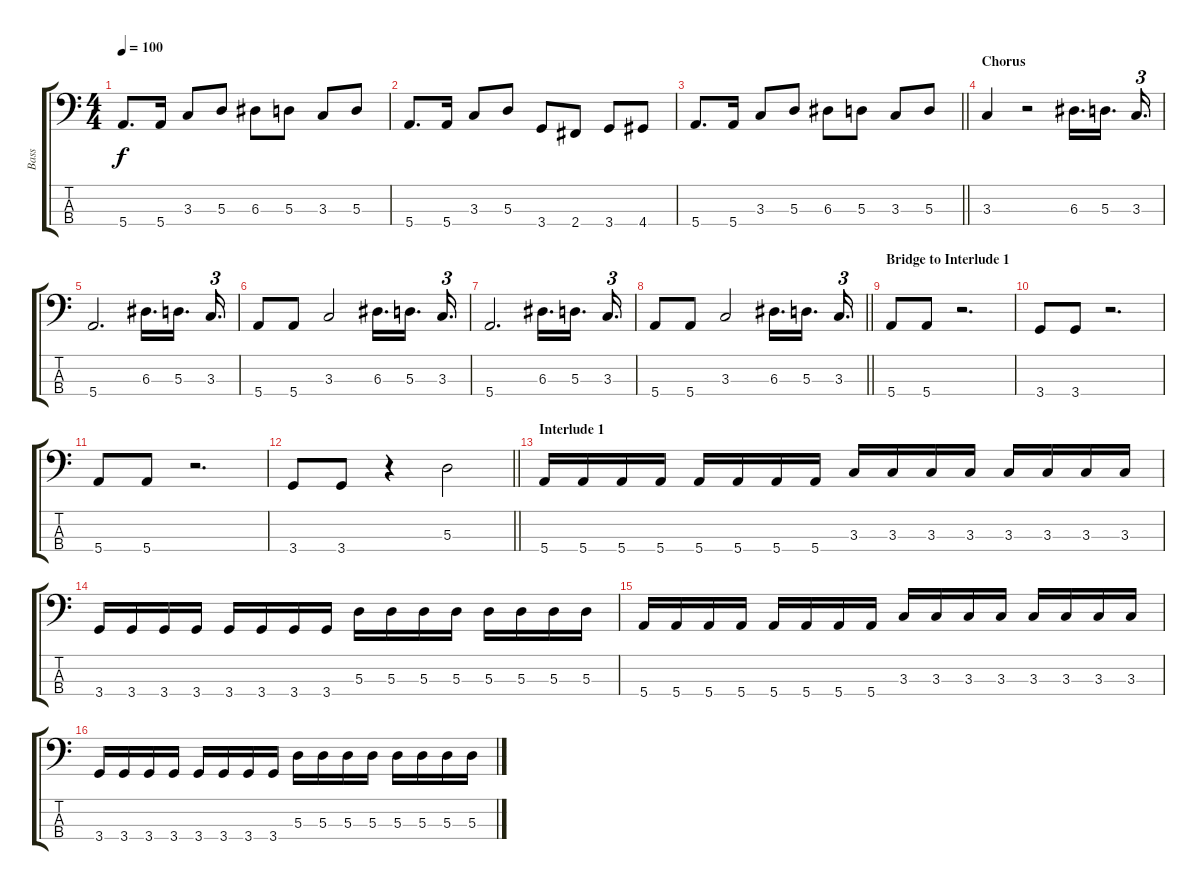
\track ("Bass" "Bass") {instrument electricbassfinger}
\staff {score tabs}
\tuning (G2 D2 A1 E1) {hide}
\ts (4 4)
\tempo 100
\clef f4
\ks c
5.4.8{d dy f} 5.4.16 3.3.8 5.3.8 6.3.8 5.3.8 3.3.8 5.3.8 |
5.4.8{d} 5.4.16 3.3.8 5.3.8 3.4.8 2.4.8 3.4.8 4.4.8 |
\barLineRight lightlight
5.4.8{d} 5.4.16 3.3.8 5.3.8 6.3.8 5.3.8 3.3.8 5.3.8 |
\section ("" "Chorus")
3.3.4 r.2 6.3.16{d} 5.3.16{d beam splitsecondary} 3.3.16{d tu (3 2)} |
5.4.2{d} 6.3.16{d} 5.3.16{d beam splitsecondary} 3.3.16{d tu (3 2)} |
5.4.8 5.4.8 3.3.2 6.3.16{d} 5.3.16{d beam splitsecondary} 3.3.16{d tu (3 2)} |
5.4.2{d} 6.3.16{d} 5.3.16{d beam splitsecondary} 3.3.16{d tu (3 2)} |
\barLineRight lightlight
5.4.8 5.4.8 3.3.2 6.3.16{d} 5.3.16{d beam splitsecondary} 3.3.16{d tu (3 2)} |
\section ("" "Bridge to Interlude 1")
5.4.8 5.4.8 r.2{d} |
3.4.8 3.4.8 r.2{d} |
5.4.8 5.4.8 r.2{d} |
\barLineRight lightlight
3.4.8 3.4.8 r.4 5.3.2 |
\section ("" "Interlude 1")
5.4.16 5.4.16 5.4.16 5.4.16 5.4.16 5.4.16 5.4.16 5.4.16 3.3.16 3.3.16 3.3.16 3.3.16 3.3.16 3.3.16 3.3.16 3.3.16 |
3.4.16 3.4.16 3.4.16 3.4.16 3.4.16 3.4.16 3.4.16 3.4.16 5.3.16 5.3.16 5.3.16 5.3.16 5.3.16 5.3.16 5.3.16 5.3.16 |
5.4.16 5.4.16 5.4.16 5.4.16 5.4.16 5.4.16 5.4.16 5.4.16 3.3.16 3.3.16 3.3.16 3.3.16 3.3.16 3.3.16 3.3.16 3.3.16 |
3.4.16 3.4.16 3.4.16 3.4.16 3.4.16 3.4.16 3.4.16 3.4.16 5.3.16 5.3.16 5.3.16 5.3.16 5.3.16 5.3.16 5.3.16 5.3.16
